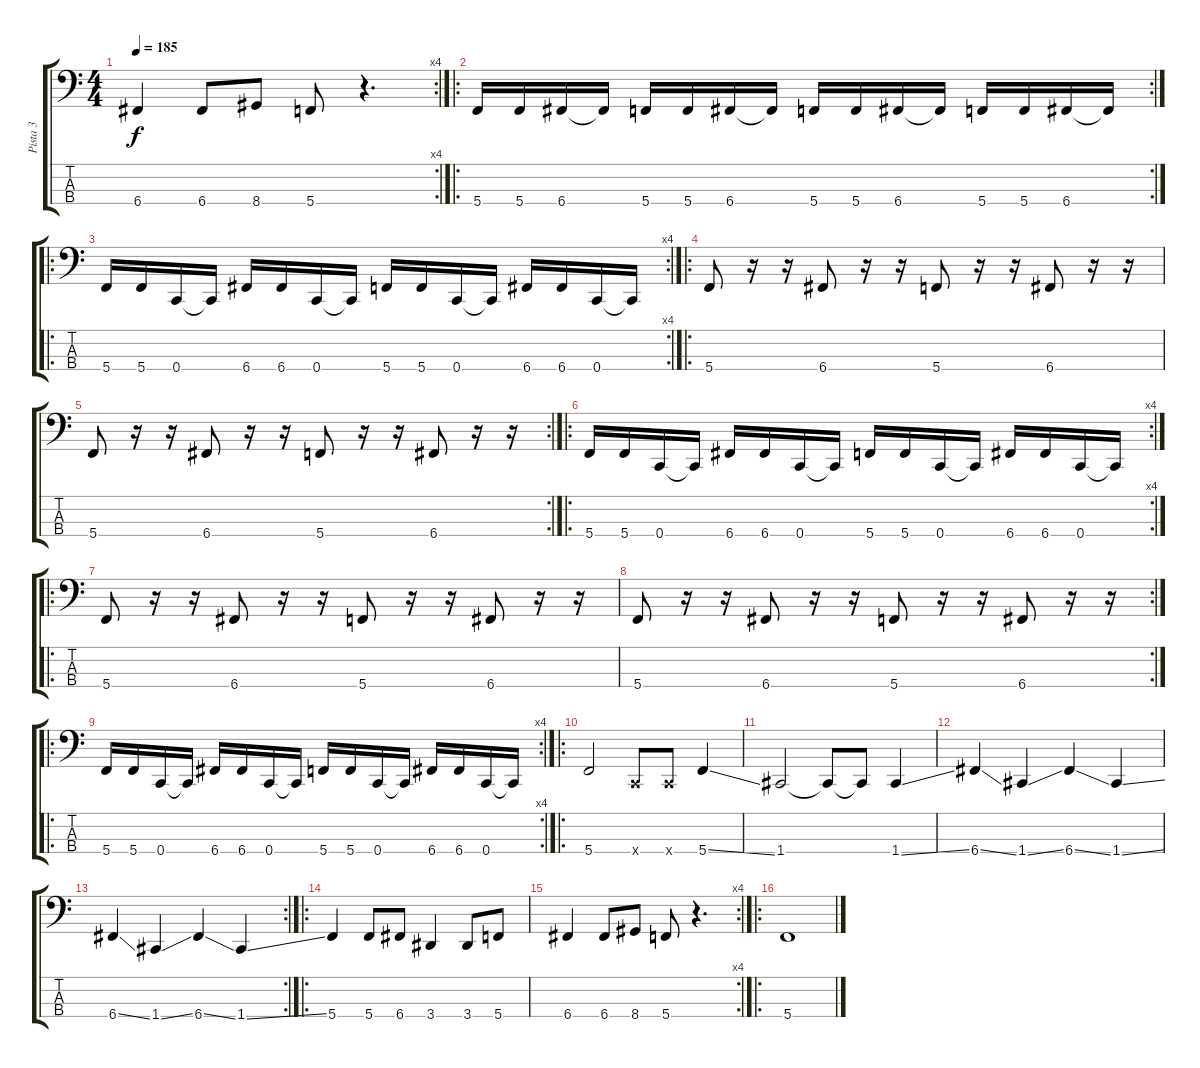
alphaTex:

\track ("Pista 3" "Pista 3") {instrument electricbassfinger}
\staff {score tabs}
\tuning (F2 C2 G1 C1) {hide}
\rc 4
\ts (4 4)
\tempo 185
\clef f4
\ks c
6.4.4{dy f} 6.4.8 8.4.8 5.4.8 r.4{d} |
\ro
\rc 2
5.4.16 5.4.16 6.4.16 6.4{t}.16 5.4.16 5.4.16 6.4.16 6.4{t}.16 5.4.16 5.4.16 6.4.16 6.4{t}.16 5.4.16 5.4.16 6.4.16 6.4{t}.16 |
\ro
\rc 4
5.4.16 5.4.16 0.4.16 0.4{t}.16 6.4.16 6.4.16 0.4.16 0.4{t}.16 5.4.16 5.4.16 0.4.16 0.4{t}.16 6.4.16 6.4.16 0.4.16 0.4{t}.16 |
\ro
5.4.8 r.16 r.16 6.4.8 r.16 r.16 5.4.8 r.16 r.16 6.4.8 r.16 r.16 |
\rc 2
5.4.8 r.16 r.16 6.4.8 r.16 r.16 5.4.8 r.16 r.16 6.4.8 r.16 r.16 |
\ro
\rc 4
5.4.16 5.4.16 0.4.16 0.4{t}.16 6.4.16 6.4.16 0.4.16 0.4{t}.16 5.4.16 5.4.16 0.4.16 0.4{t}.16 6.4.16 6.4.16 0.4.16 0.4{t}.16 |
\ro
5.4.8 r.16 r.16 6.4.8 r.16 r.16 5.4.8 r.16 r.16 6.4.8 r.16 r.16 |
\rc 2
5.4.8 r.16 r.16 6.4.8 r.16 r.16 5.4.8 r.16 r.16 6.4.8 r.16 r.16 |
\ro
\rc 4
5.4.16 5.4.16 0.4.16 0.4{t}.16 6.4.16 6.4.16 0.4.16 0.4{t}.16 5.4.16 5.4.16 0.4.16 0.4{t}.16 6.4.16 6.4.16 0.4.16 0.4{t}.16 |
\ro
5.4.2 0.4{x}.8 0.4{x}.8 5.4{ss}.4 |
1.4.2 1.4{t}.8 1.4{t}.8 1.4{ss}.4 |
6.4{ss}.4 1.4{ss}.4 6.4{ss}.4 1.4{ss}.4 |
\rc 2
6.4{ss}.4 1.4{ss}.4 6.4{ss}.4 1.4{ss}.4 |
\ro
5.4.4 5.4.8 6.4.8 3.4.4 3.4.8 5.4.8 |
\rc 4
6.4.4 6.4.8 8.4.8 5.4.8 r.4{d} |
\ro
5.4.1
